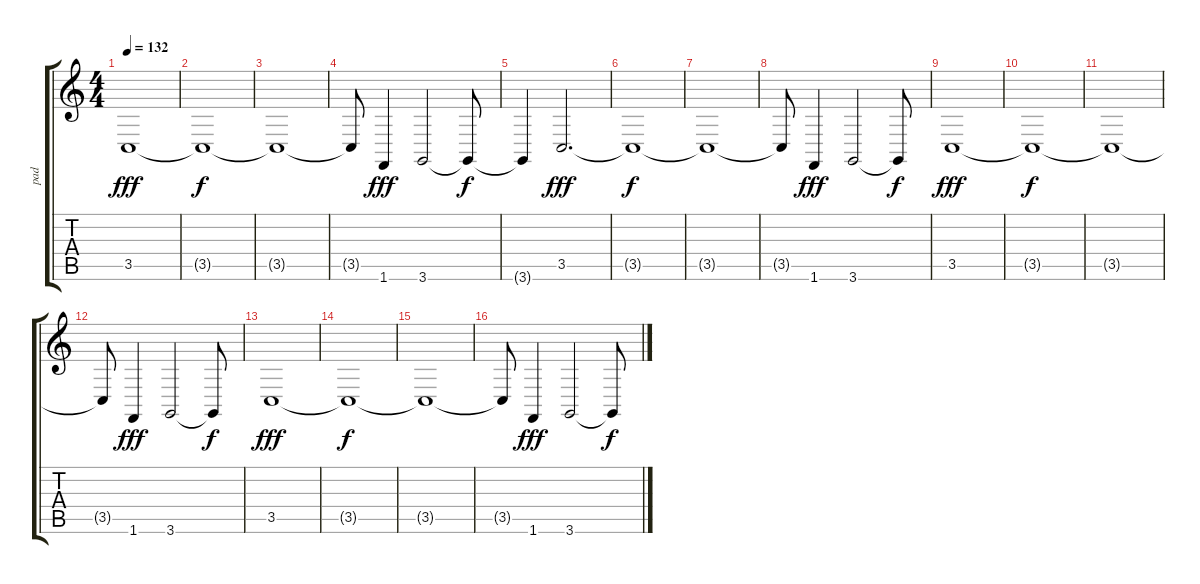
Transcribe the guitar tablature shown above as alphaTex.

\track ("pad" "pad") {instrument pad3polysynth}
\staff {score tabs}
\tuning (E4 B3 G3 D3 A2 E2) {hide}
\ts (4 4)
\tempo 132
\clef g2
\ks c
3.5.1{dy fff instrument pad3polysynth} |
3.5{t}.1{dy f} |
3.5{t}.1 |
3.5{t}.8 1.6.4{dy fff} 3.6.2 3.6{t}.8{dy f} |
3.6{t}.4 3.5.2{d dy fff} |
3.5{t}.1{dy f} |
3.5{t}.1 |
3.5{t}.8 1.6.4{dy fff} 3.6.2 3.6{t}.8{dy f} |
3.5.1{dy fff} |
3.5{t}.1{dy f} |
3.5{t}.1 |
3.5{t}.8 1.6.4{dy fff} 3.6.2 3.6{t}.8{dy f} |
3.5.1{dy fff} |
3.5{t}.1{dy f} |
3.5{t}.1 |
3.5{t}.8 1.6.4{dy fff} 3.6.2 3.6{t}.8{dy f}
